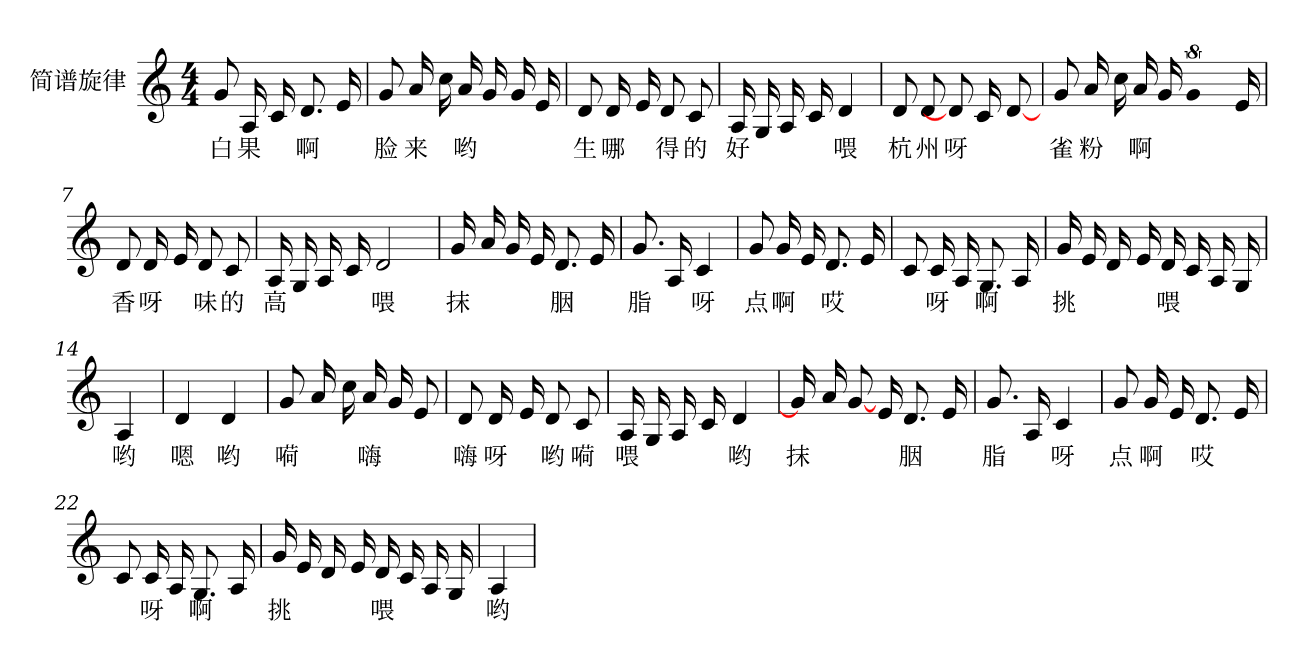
**kern	**text
*part1	*part1
*staff1	*staff1
*I"简谱旋律	*
*k[]	*
*M4/4	*
=1	=1
8g	白
16A	果
16c	.
8.d	啊
16e	.
=2	=2
8g	脸
16a	来
16cc	.
16a	哟
16g	.
16g	.
16e	.
=3	=3
8d	生
16d	哪
16e	.
8d	得
8c	的
=4	=4
16A	好
16G	.
16A	.
16c	.
4d	喂
=5	=5
8d	杭
8d	州
8d]	呀
16c	.
!LO:N:vis=8	!
[8.d	.
=6	=6
8g	雀
16a	粉
16cc	.
16a	啊
16g	.
!LO:N:vis=4	!
16%5g	.
16e	.
=7	=7
8d	香
16d	呀
16e	.
8d	味
8c	的
=8	=8
16A	高
16G	.
16A	.
16c	.
2d	喂
=9	=9
16g	抹
16a	.
16g	.
16e	.
8.d	胭
16e	.
=10	=10
8.g	脂
16A	.
4c	呀
=11	=11
8g	点
16g	啊
16e	.
8.d	哎
16e	.
=12	=12
8c	.
16c	呀
16A	.
8.G	啊
16A	.
=13	=13
16g	挑
16e	.
16d	.
16e	.
16d	喂
16c	.
16A	.
16G	.
=14	=14
4A	哟
=15	=15
4d	嗯
4d	哟
=16	=16
8g	嗬
16a	.
16cc	.
16a	嗨
16g	.
8e	.
=17	=17
8d	嗨
16d	呀
16e	.
8d	哟
8c	嗬
=18	=18
16A	喂
16G	.
16A	.
16c	.
4d	哟
=19	=19
16g]	抹
16a	.
[8g	.
16e	.
8.d	胭
16e	.
=20	=20
8.g	脂
16A	.
4c	呀
=21	=21
8g	点
16g	啊
16e	.
8.d	哎
16e	.
=22	=22
8c	.
16c	呀
16A	.
8.G	啊
16A	.
=23	=23
16g	挑
16e	.
16d	.
16e	.
16d	喂
16c	.
16A	.
16G	.
=24	=24
4A	哟
=	=
*-	*-
